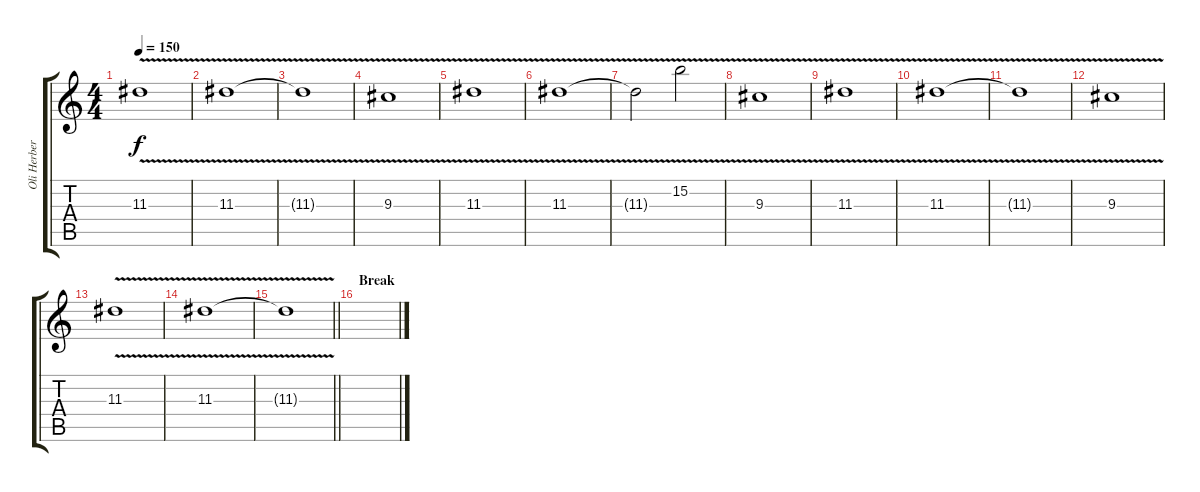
\track ("Oli Herbert (Harmony)" "Oli Herber") {instrument overdrivenguitar}
\staff {score tabs}
\tuning (Db4 Ab3 E3 B2 Gb2 Db2) {hide}
\ts (4 4)
\tempo 150
\clef g2
\ks c
11.3{v}.1{dy f} |
11.3{v}.1 |
11.3{t}.1 |
9.3{v}.1 |
11.3{v}.1 |
11.3{v}.1 |
11.3{t}.2 15.2{v}.2 |
9.3{v}.1 |
11.3{v}.1 |
11.3{v}.1 |
11.3{t}.1 |
9.3{v}.1 |
11.3{v}.1 |
11.3{v}.1 |
\barLineRight lightlight
11.3{t}.1 |
\section ("" "Break")
